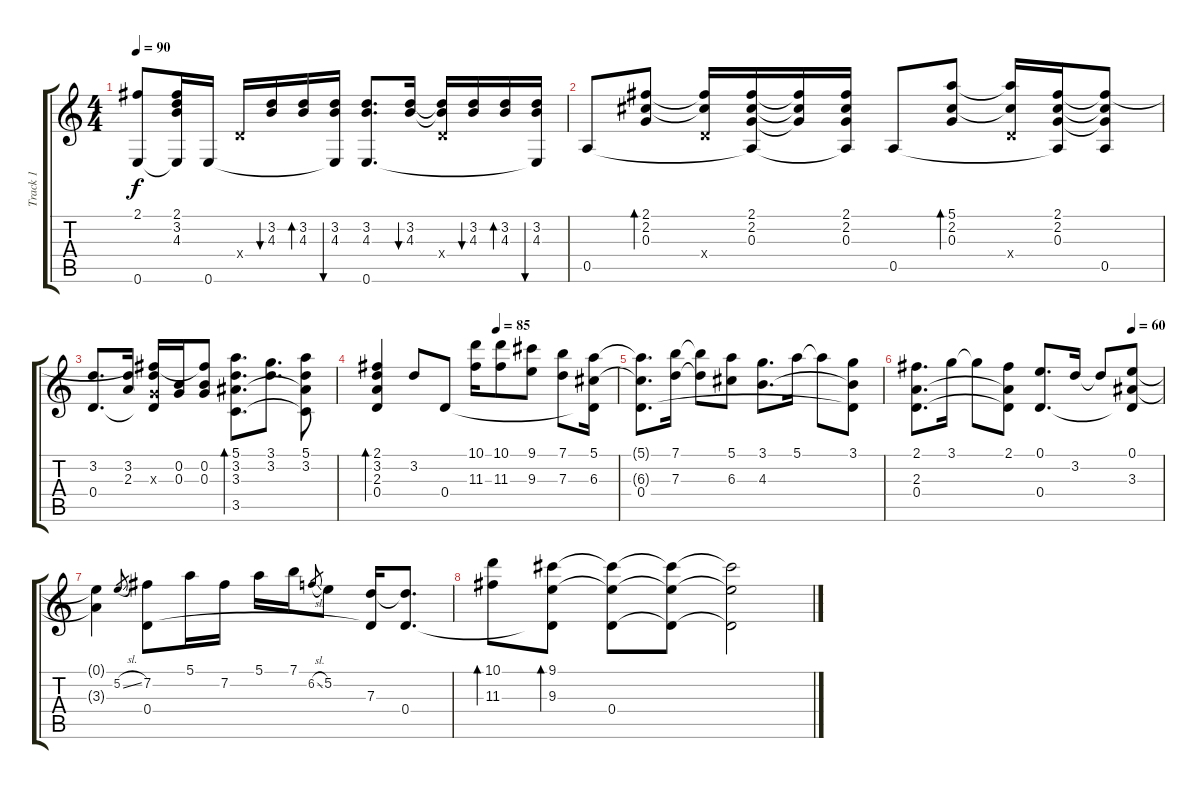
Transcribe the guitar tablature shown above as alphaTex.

\track ("Track 1" "Track 1") {instrument acousticguitarsteel}
\staff {score tabs}
\tuning (E4 B3 G3 D3 A2 E2) {hide}
\ts (4 4)
\tempo 90
\clef g2
\ks c
(2.1{t} 0.6).8{dy f} (2.1 3.2 4.3 0.6{t}).16 0.6.16 0.4{x}.16 (3.2 4.3).16{bu 120} (3.2 4.3).16{bd 120} (3.2 4.3 0.6{t}).16{bu 120} (3.2 4.3 0.6).8{d} (3.2 4.3).16{bu 120} (3.2{t} 4.3{t} 0.4{x}).16 (3.2 4.3).16{bu 120} (3.2 4.3).16{bd 120} (3.2 4.3 0.6{t}).16{bu 120} |
0.5.8 (2.1 2.2 0.3).8{bd 30} (2.1{t} 2.2{t} 0.4{x}).16 (2.1 2.2 0.3 0.5{t}).16 (2.1{t} 2.2{t} 0.3{t}).16 (2.1 2.2 0.3 0.5{t}).16 0.5.8 (5.1 2.2 0.3).8{bd 30} (5.1{t} 2.2{t} 0.4{x}).16 (2.1 2.2 0.3 0.5{t}).16 (2.1{t} 2.2{t} 0.3{t} 0.5).8 |
(3.2 0.4).8{d} (3.2 2.3).16 (2.1{t} 3.2{t} 0.3{x} 0.4{t}).16 (0.2 0.3).16 (2.1{t} 0.2 0.3).8 (5.1 3.2 3.3 3.5).8{d bd 120} (3.1 3.2).8{d} (5.1 3.2 3.3{t} 3.5{t}).8 |
\tempo (85 0.5)
(2.1 3.2 2.3 0.4).4{bd 60} 3.2.8 0.4.8 (10.1 11.3).16 (10.1 11.3).8 (9.1 9.3).8 (7.1 7.3).8 (5.1 6.3 0.4{t}).16 |
(5.1{t} 6.3{t} 0.4).8{d} (7.1 7.3).16 (7.1{t} 7.3{t}).8 (5.1 6.3).8 (3.1 4.3).8{d} 5.1.16 5.1{t}.8 (3.1 4.3{t} 0.4{t}).8 |
\tempo (60 0.875)
(2.1 2.3 0.4).8{d} 3.1.16 3.1{t}.8 (2.1 2.3{t} 0.4{t}).8 (0.1 0.4).8{d} 3.2.16 3.2{t}.8 (0.1 3.3 0.4{t}).8 |
(0.1{t} 3.3{t}).4 5.2{sl}.8{gr} (7.2 0.4).8 5.1.16 7.2.16 5.1.16 7.1.16 6.2{sl}.8{gr} 5.2.8 (7.3 0.4{t}).16 (7.3{t} 0.4).8{d} |
(10.1 11.3).8{bd 240} (9.1 9.3 0.4{t}).8{bd 240} (9.1{t} 9.3{t} 0.4).8 (9.1{t} 9.3{t} 0.4{t}).8 (9.1{t} 9.3{t} 0.4{t}).2
